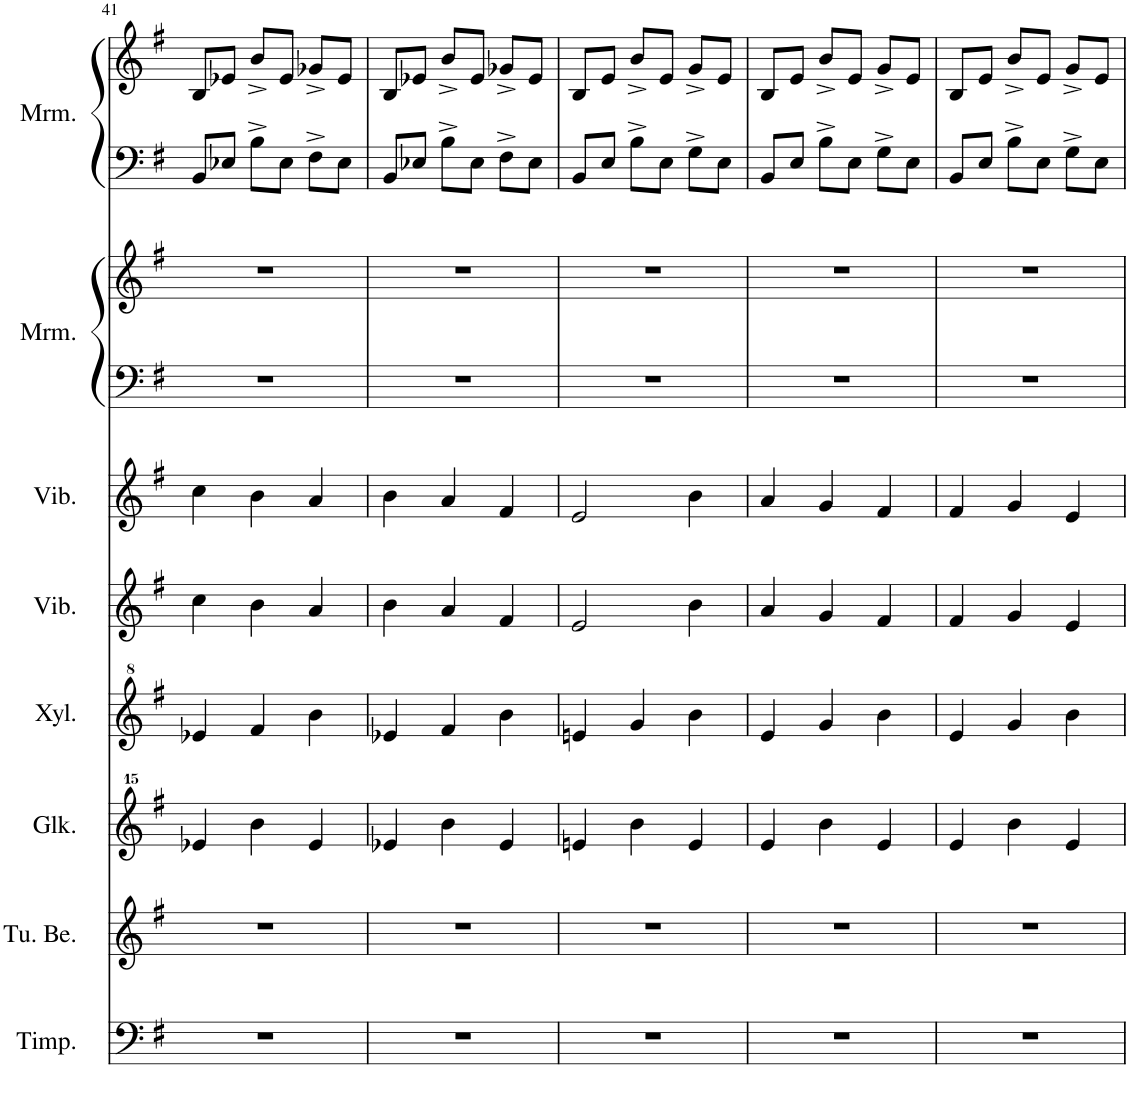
**kern	**kern	**kern	**kern	**kern	**kern	**kern	**kern	**kern	**kern
*part8	*part7	*part6	*part5	*part4	*part3	*part2	*part2	*part1	*part1
*staff10	*staff9	*staff8	*staff7	*staff6	*staff5	*staff4	*staff3	*staff2	*staff1
*I"Timpani	*I"Tubular Bells	*I"Glockenspiel	*I"Xylophone	*I"Vibraphone	*I"Vibraphone	*I"Marimba	*	*I"Marimba	*
*I'Timp.	*I'Tu. Be.	*I'Glk.	*I'Xyl.	*I'Vib.	*I'Vib.	*I'Mrm.	*	*I'Mrm.	*
!!LO:PB:g=z
*clefF4	*clefG2	*clefG^^2	*clefG^2	*clefG2	*clefG2	*clefF4	*clefG2	*clefF4	*clefG2
*k[f#]	*k[f#]	*k[f#]	*k[f#]	*k[f#]	*k[f#]	*k[f#]	*k[f#]	*k[f#]	*k[f#]
*M3/4	*M3/4	*M3/4	*M3/4	*M3/4	*M3/4	*M3/4	*M3/4	*M3/4	*M3/4
=41	=41	=41	=41	=41	=41	=41	=41	=41	=41
2.r	2.r	4eee-X/	4ee-X/	4cc\	4cc\	2.r	2.r	8BB/L	8B/L
.	.	.	.	.	.	.	.	8E-X/J	8e-X/J
.	.	4bbb\	4ff#/	4b\	4b\	.	.	8B^\L	8b^/L
.	.	.	.	.	.	.	.	8E-\J	8e-/J
.	.	4eee-/	4bb\	4a/	4a/	.	.	8F#^\L	8g-X^/L
.	.	.	.	.	.	.	.	8E-\J	8e-/J
=42	=42	=42	=42	=42	=42	=42	=42	=42	=42
2.r	2.r	4eee-X/	4ee-X/	4b\	4b\	2.r	2.r	8BB/L	8B/L
.	.	.	.	.	.	.	.	8E-X/J	8e-X/J
.	.	4bbb\	4ff#/	4a/	4a/	.	.	8B^\L	8b^/L
.	.	.	.	.	.	.	.	8E-\J	8e-/J
.	.	4eee-/	4bb\	4f#/	4f#/	.	.	8F#^\L	8g-X^/L
.	.	.	.	.	.	.	.	8E-\J	8e-/J
=43	=43	=43	=43	=43	=43	=43	=43	=43	=43
2.r	2.r	4eeen/	4een/	2e/	2e/	2.r	2.r	8BB/L	8B/L
.	.	.	.	.	.	.	.	8E/J	8e/J
.	.	4bbb\	4gg/	.	.	.	.	8B^\L	8b^/L
.	.	.	.	.	.	.	.	8E\J	8e/J
.	.	4eee/	4bb\	4b\	4b\	.	.	8G^\L	8g^/L
.	.	.	.	.	.	.	.	8E\J	8e/J
=44	=44	=44	=44	=44	=44	=44	=44	=44	=44
2.r	2.r	4eee/	4ee/	4a/	4a/	2.r	2.r	8BB/L	8B/L
.	.	.	.	.	.	.	.	8E/J	8e/J
.	.	4bbb\	4gg/	4g/	4g/	.	.	8B^\L	8b^/L
.	.	.	.	.	.	.	.	8E\J	8e/J
.	.	4eee/	4bb\	4f#/	4f#/	.	.	8G^\L	8g^/L
.	.	.	.	.	.	.	.	8E\J	8e/J
=45	=45	=45	=45	=45	=45	=45	=45	=45	=45
2.r	2.r	4eee/	4ee/	4f#/	4f#/	2.r	2.r	8BB/L	8B/L
.	.	.	.	.	.	.	.	8E/J	8e/J
.	.	4bbb\	4gg/	4g/	4g/	.	.	8B^\L	8b^/L
.	.	.	.	.	.	.	.	8E\J	8e/J
.	.	4eee/	4bb\	4e/	4e/	.	.	8G^\L	8g^/L
.	.	.	.	.	.	.	.	8E\J	8e/J
=	=	=	=	=	=	=	=	=	=
*-	*-	*-	*-	*-	*-	*-	*-	*-	*-
